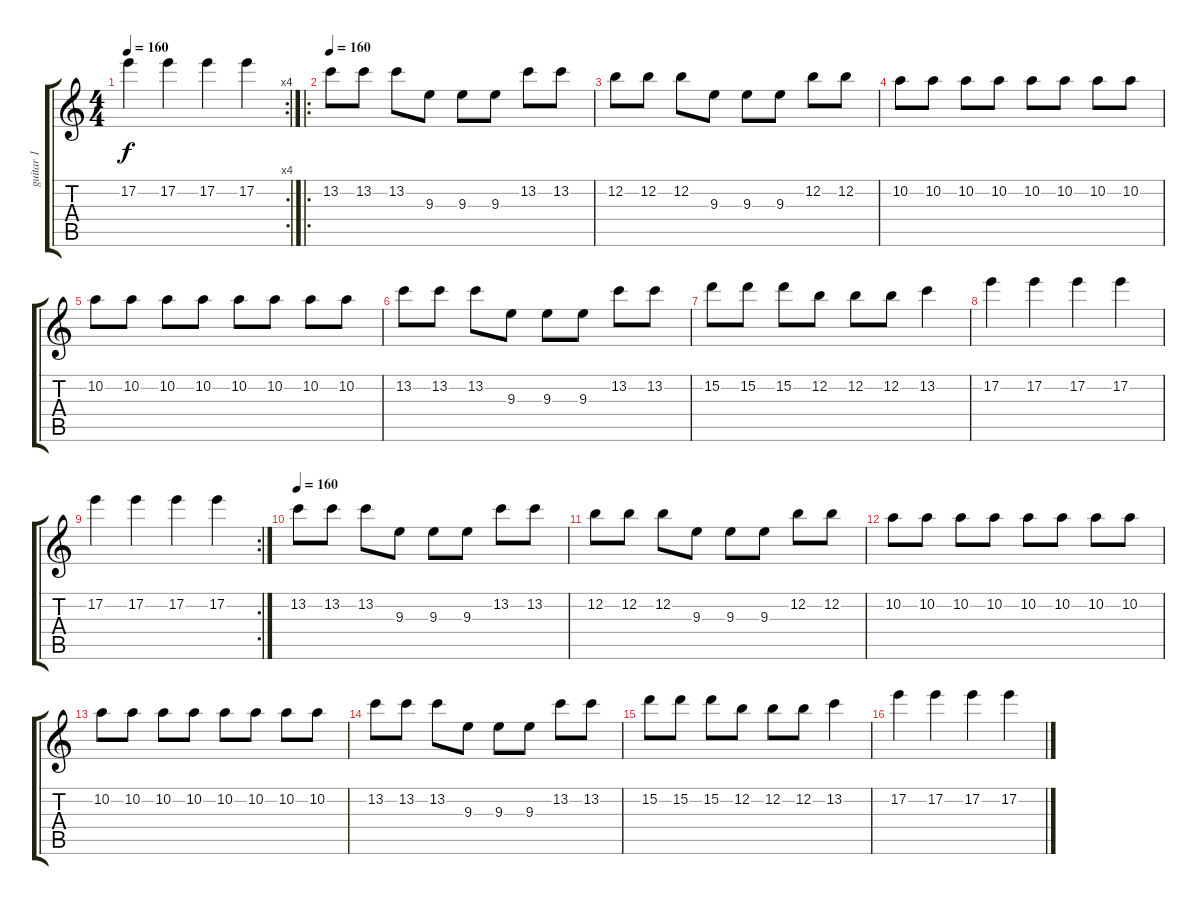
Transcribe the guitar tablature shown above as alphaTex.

\track ("guitar 1" "guitar 1") {instrument overdrivenguitar}
\staff {score tabs}
\tuning (E4 B3 G3 D3 A2 E2) {hide}
\rc 4
\ts (4 4)
\tempo 160
\clef g2
\ks c
17.2.4{dy f} 17.2.4 17.2.4 17.2.4 |
\ro
\tempo 160
13.2.8{instrument overdrivenguitar} 13.2.8 13.2.8 9.3.8 9.3.8 9.3.8 13.2.8 13.2.8 |
12.2.8 12.2.8 12.2.8 9.3.8 9.3.8 9.3.8 12.2.8 12.2.8 |
10.2.8 10.2.8 10.2.8 10.2.8 10.2.8 10.2.8 10.2.8 10.2.8 |
10.2.8 10.2.8 10.2.8 10.2.8 10.2.8 10.2.8 10.2.8 10.2.8 |
13.2.8 13.2.8 13.2.8 9.3.8 9.3.8 9.3.8 13.2.8 13.2.8 |
15.2.8 15.2.8 15.2.8 12.2.8 12.2.8 12.2.8 13.2.4 |
17.2.4 17.2.4 17.2.4 17.2.4 |
\rc 2
17.2.4 17.2.4 17.2.4 17.2.4 |
\tempo 160
13.2.8{instrument overdrivenguitar} 13.2.8 13.2.8 9.3.8 9.3.8 9.3.8 13.2.8 13.2.8 |
12.2.8 12.2.8 12.2.8 9.3.8 9.3.8 9.3.8 12.2.8 12.2.8 |
10.2.8 10.2.8 10.2.8 10.2.8 10.2.8 10.2.8 10.2.8 10.2.8 |
10.2.8 10.2.8 10.2.8 10.2.8 10.2.8 10.2.8 10.2.8 10.2.8 |
13.2.8 13.2.8 13.2.8 9.3.8 9.3.8 9.3.8 13.2.8 13.2.8 |
15.2.8 15.2.8 15.2.8 12.2.8 12.2.8 12.2.8 13.2.4 |
17.2.4 17.2.4 17.2.4 17.2.4
